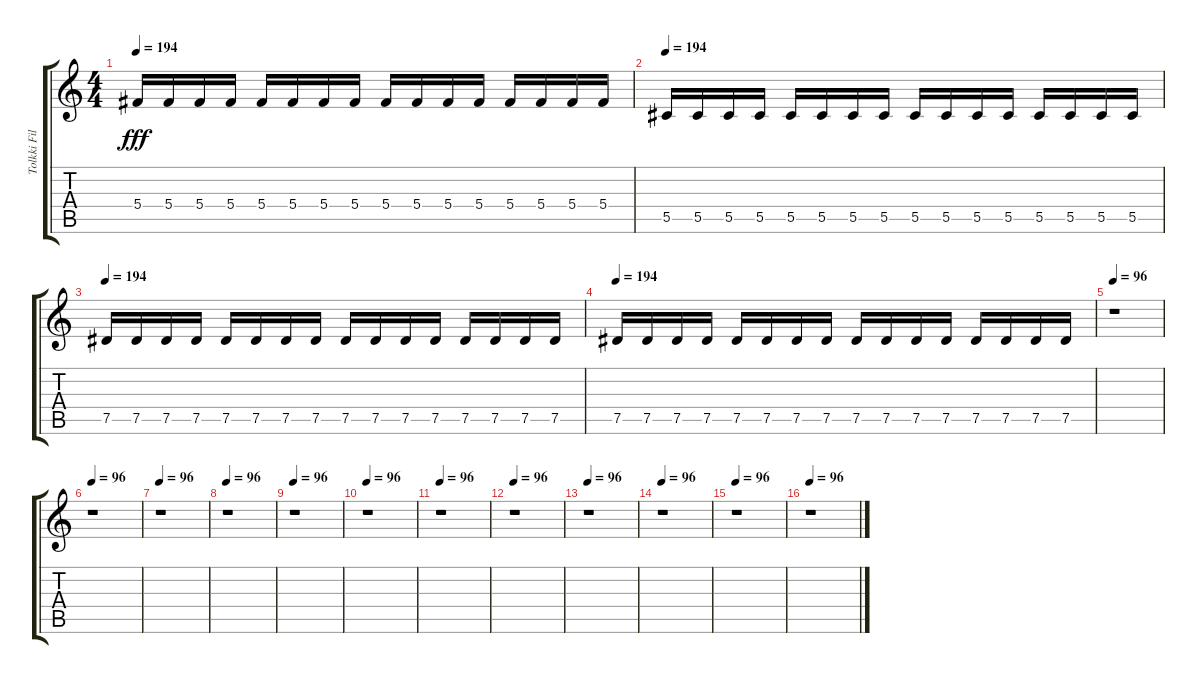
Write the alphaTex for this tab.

\track ("Tolkki Fills" "Tolkki Fil") {instrument overdrivenguitar}
\staff {score tabs}
\tuning (Eb4 Bb3 Gb3 Db3 Ab2 Eb2) {hide}
\ts (4 4)
\tempo 194
\clef g2
\ks c
5.4.16{dy fff} 5.4.16 5.4.16 5.4.16 5.4.16 5.4.16 5.4.16 5.4.16 5.4.16 5.4.16 5.4.16 5.4.16 5.4.16 5.4.16 5.4.16 5.4.16 |
\tempo 194
5.5.16 5.5.16 5.5.16 5.5.16 5.5.16 5.5.16 5.5.16 5.5.16 5.5.16 5.5.16 5.5.16 5.5.16 5.5.16 5.5.16 5.5.16 5.5.16 |
\tempo 194
7.5.16 7.5.16 7.5.16 7.5.16 7.5.16 7.5.16 7.5.16 7.5.16 7.5.16 7.5.16 7.5.16 7.5.16 7.5.16 7.5.16 7.5.16 7.5.16 |
\tempo 194
7.5.16 7.5.16 7.5.16 7.5.16 7.5.16 7.5.16 7.5.16 7.5.16 7.5.16 7.5.16 7.5.16 7.5.16 7.5.16 7.5.16 7.5.16 7.5.16 |
\tempo 96
r.1 |
\tempo 96
r.1 |
\tempo 96
r.1 |
\tempo 96
r.1 |
\tempo 96
r.1 |
\tempo 96
r.1 |
\tempo 96
r.1 |
\tempo 96
r.1 |
\tempo 96
r.1 |
\tempo 96
r.1 |
\tempo 96
r.1 |
\tempo 96
r.1
